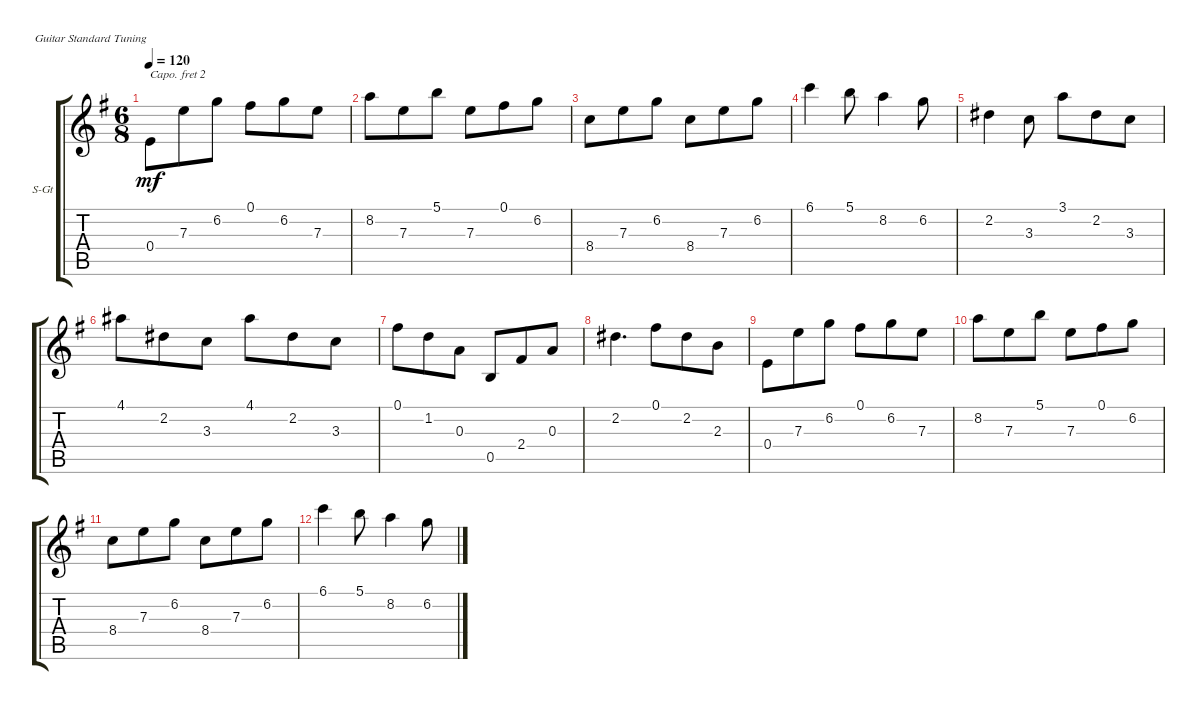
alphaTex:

\bracketExtendMode groupsimilarinstruments
\firstSystemTrackNameOrientation horizontal
\otherSystemsTrackNameOrientation horizontal
\track ("Acoustic Guitar" "S-Gt") {instrument acousticguitarsteel}
\staff {score tabs}
\capo 2
\tuning (E4 B3 G3 D3 A2 E2)
\ts (6 8)
\tempo 120
\clef g2
\scale
0.513944
\ks eminor
0.4.8{dy mf} 7.3.8 6.2.8 0.1.8 6.2.8 7.3.8 |
\scale
0.333333 8.2.8 7.3.8 5.1.8 7.3.8 0.1.8 6.2.8 |
\scale
0.333333 8.4.8 7.3.8 6.2.8 8.4.8 7.3.8 6.2.8 |
\scale
0.333333 6.1.4 5.1.8 8.2.4 6.2.8 |
\scale
0.333333 2.2.4 3.3.8 3.1.8 2.2.8 3.3.8 |
\scale
0.333333 4.1.8 2.2.8 3.3.8 4.1.8 2.2.8 3.3.8 |
\scale
0.333333 0.1.8 1.2.8 0.3.8 0.5.8 2.4.8 0.3.8 |
\scale
0.333333 2.2.4{d} 0.1.8 2.2.8 2.3.8 |
\scale
0.333333 0.4.8 7.3.8 6.2.8 0.1.8 6.2.8 7.3.8 |
\scale
0.333333 8.2.8 7.3.8 5.1.8 7.3.8 0.1.8 6.2.8 |
\scale
0.333333 8.4.8 7.3.8 6.2.8 8.4.8 7.3.8 6.2.8 |
\scale
0.333333 6.1.4 5.1.8 8.2.4 6.2.8 |
\scale
0.333333 |
\scale
0.333333 |
\scale
0.333333 |
\scale
0.333333
